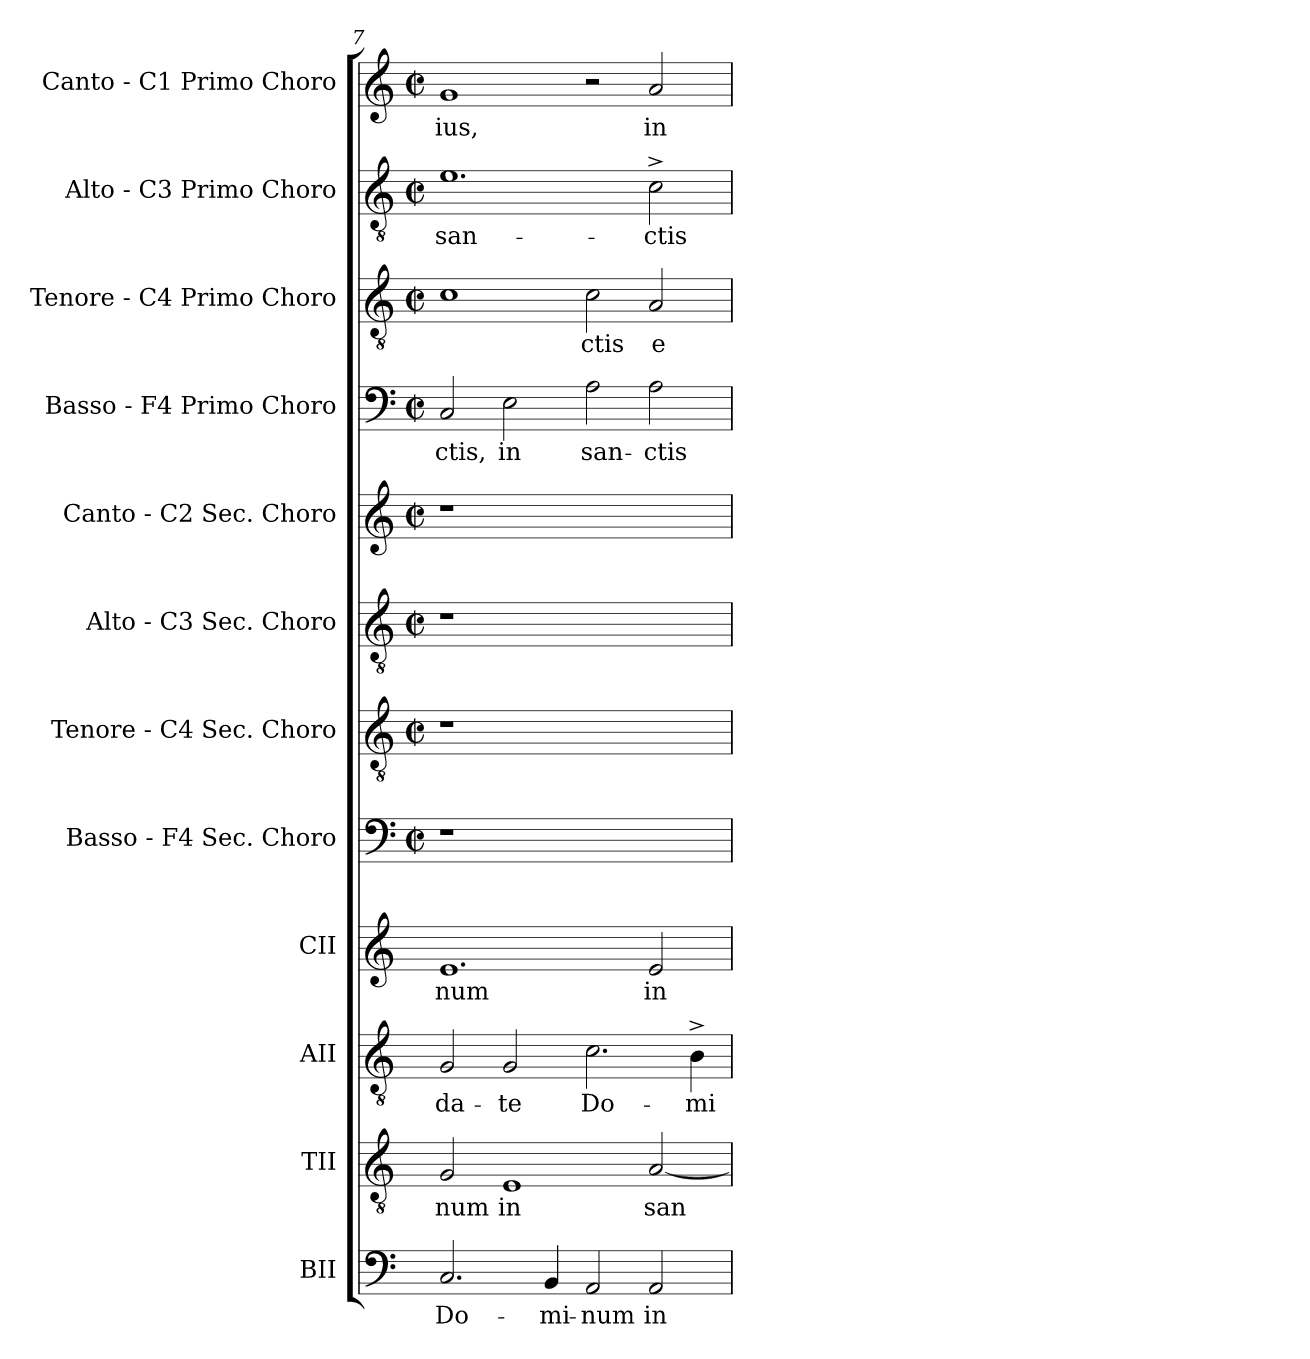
**kern	**text	**kern	**text	**kern	**text	**kern	**text	**kern	**kern	**kern	**kern	**kern	**text	**kern	**text	**kern	**text	**kern	**text
*part12	*part12	*part11	*part11	*part10	*part10	*part9	*part9	*part8	*part7	*part6	*part5	*part4	*part4	*part3	*part3	*part2	*part2	*part1	*part1
*staff12	*staff12	*staff11	*staff11	*staff10	*staff10	*staff9	*staff9	*staff8	*staff7	*staff6	*staff5	*staff4	*staff4	*staff3	*staff3	*staff2	*staff2	*staff1	*staff1
*I"BII	*	*I"TII	*	*I"AII	*	*I"CII	*	*I"Basso - F4  Sec. Choro	*I"Tenore - C4  Sec. Choro	*I"Alto - C3  Sec. Choro	*I"Canto - C2  Sec. Choro	*I"Basso - F4  Primo Choro	*	*I"Tenore - C4  Primo Choro	*	*I"Alto - C3  Primo Choro	*	*I"Canto - C1  Primo Choro	*
*I'BII	*	*I'TII	*	*I'AII	*	*I'CII	*	*I'Ch	*I'Ch	*I'Ch	*I'Ch	*I'BI	*	*I'TI	*	*I'AI	*	*I'CI	*
!!LO:LB:g=z
*clefF4	*	*clefGv2	*	*clefGv2	*	*clefG2	*	*clefF4	*clefGv2	*clefGv2	*clefG2	*clefF4	*	*clefGv2	*	*clefGv2	*	*clefG2	*
*	*	*	*	*	*	*	*	*M2/2	*M2/2	*M2/2	*M2/2	*M2/2	*	*M2/2	*	*M2/2	*	*M2/2	*
*	*	*	*	*	*	*	*	*met(c|)	*met(c|)	*met(c|)	*met(c|)	*met(c|)	*	*met(c|)	*	*met(c|)	*	*met(c|)	*
=7	=7	=7	=7	=7	=7	=7	=7	=7	=7	=7	=7	=7	=7	=7	=7	=7	=7	=7	=7
!	!LO:LY:b:cj	!	!LO:LY:b:cj	!	!LO:LY:b:cj	!	!LO:LY:b:cj	!	!	!	!	!	!LO:LY:b:cj	!	!	!	!LO:LY:b:cj	!	!LO:LY:b:cj
2.C/	Do-	2G/	num	2G/	da-	1.e	num	1r	1r	1r	1r	2C/	-ctis,	1c	.	1.e	san-	1g	-ius,
!	!	!	!LO:LY:b:cj	!	!LO:LY:b:cj	!	!	!	!	!	!	!	!LO:LY:b:cj	!	!	!	!	!	!
.	.	1E	in	2G/	-te	.	.	.	.	.	.	2E\	in	.	.	.	.	.	.
!	!LO:LY:b	!	!	!	!	!	!	!	!	!	!	!	!	!	!	!	!	!	!
4BB/	-mi-	.	.	.	.	.	.	.	.	.	.	.	.	.	.	.	.	.	.
!	!LO:LY:b:cj	!	!	!	!LO:LY:b:cj	!	!	!	!	!	!	!	!LO:LY:b:cj	!	!LO:LY:b:cj	!	!	!	!
2AA/	-num	.	.	2.c\	Do-	.	.	1ryy	1ryy	1ryy	1ryy	2A\	san-	2c\	-ctis	.	.	2r	.
!	!LO:LY:b:cj	!	!LO:LY:b:cj	!	!	!	!LO:LY:b:cj	!	!	!	!	!	!LO:LY:b:cj	!	!LO:LY:b:cj	!	!LO:LY:b:cj	!	!LO:LY:b:cj
2AA/	in	[<2A/	san-	.	.	2e/	in	.	.	.	.	2A\	-ctis	[<2A/	e-	2c^<\	-ctis	[<2a/	in
!	!	!	!	!	!LO:LY:b:cj	!	!	!	!	!	!	!	!	!	!	!	!	!	!
.	.	.	.	4B^<\	-mi-	.	.	.	.	.	.	.	.	.	.	.	.	.	.
=	=	=	=	=	=	=	=	=	=	=	=	=	=	=	=	=	=	=	=
*-	*-	*-	*-	*-	*-	*-	*-	*-	*-	*-	*-	*-	*-	*-	*-	*-	*-	*-	*-
